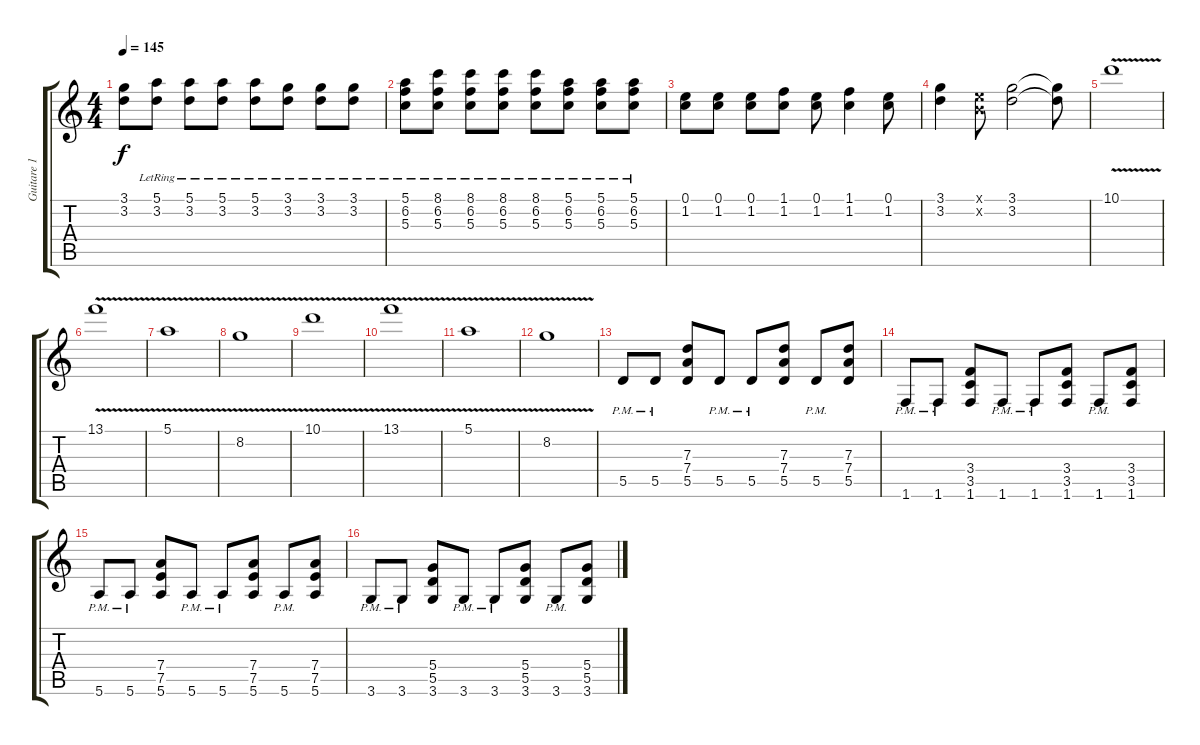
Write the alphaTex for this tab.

\track ("Guitare 1" "Guitare 1") {instrument overdrivenguitar}
\staff {score tabs}
\tuning (E4 B3 G3 D3 A2 E2) {hide}
\ts (4 4)
\tempo 145
\clef g2
\ks c
(3.1 3.2).8{dy f} (5.1{lr} 3.2).8 (5.1{lr} 3.2).8 (5.1{lr} 3.2).8 (5.1{lr} 3.2).8 (3.1{lr} 3.2).8 (3.1{lr} 3.2).8 (3.1{lr} 3.2).8 |
(5.1{lr} 6.2 5.3).8 (8.1{lr} 6.2 5.3).8 (8.1{lr} 6.2 5.3).8 (8.1{lr} 6.2 5.3).8 (8.1{lr} 6.2 5.3).8 (5.1{lr} 6.2 5.3).8 (5.1{lr} 6.2 5.3).8 (5.1{lr} 6.2 5.3).8 |
(0.1 1.2).8 (0.1 1.2).8 (0.1 1.2).8 (1.1 1.2).8 (0.1 1.2).8 (1.1 1.2).4 (0.1 1.2).8 |
(3.1 3.2).4 (0.1{x} 0.2{x}).8 (3.1 3.2).2 (3.1{t} 3.2{t}).8 |
10.1{v}.1 |
13.1{v}.1 |
5.1{v}.1 |
8.2{v}.1 |
10.1{v}.1 |
13.1{v}.1 |
5.1{v}.1 |
8.2{v}.1 |
5.5{pm}.8 5.5{pm}.8 (7.3 7.4 5.5).8 5.5{pm}.8 5.5{pm}.8 (7.3 7.4 5.5).8 5.5{pm}.8 (7.3 7.4 5.5).8 |
1.6{pm}.8 1.6{pm}.8 (3.4 3.5 1.6).8 1.6{pm}.8 1.6{pm}.8 (3.4 3.5 1.6).8 1.6{pm}.8 (3.4 3.5 1.6).8 |
5.6{pm}.8 5.6{pm}.8 (7.4 7.5 5.6).8 5.6{pm}.8 5.6{pm}.8 (7.4 7.5 5.6).8 5.6{pm}.8 (7.4 7.5 5.6).8 |
3.6{pm}.8 3.6{pm}.8 (5.4 5.5 3.6).8 3.6{pm}.8 3.6{pm}.8 (5.4 5.5 3.6).8 3.6{pm}.8 (5.4 5.5 3.6).8
